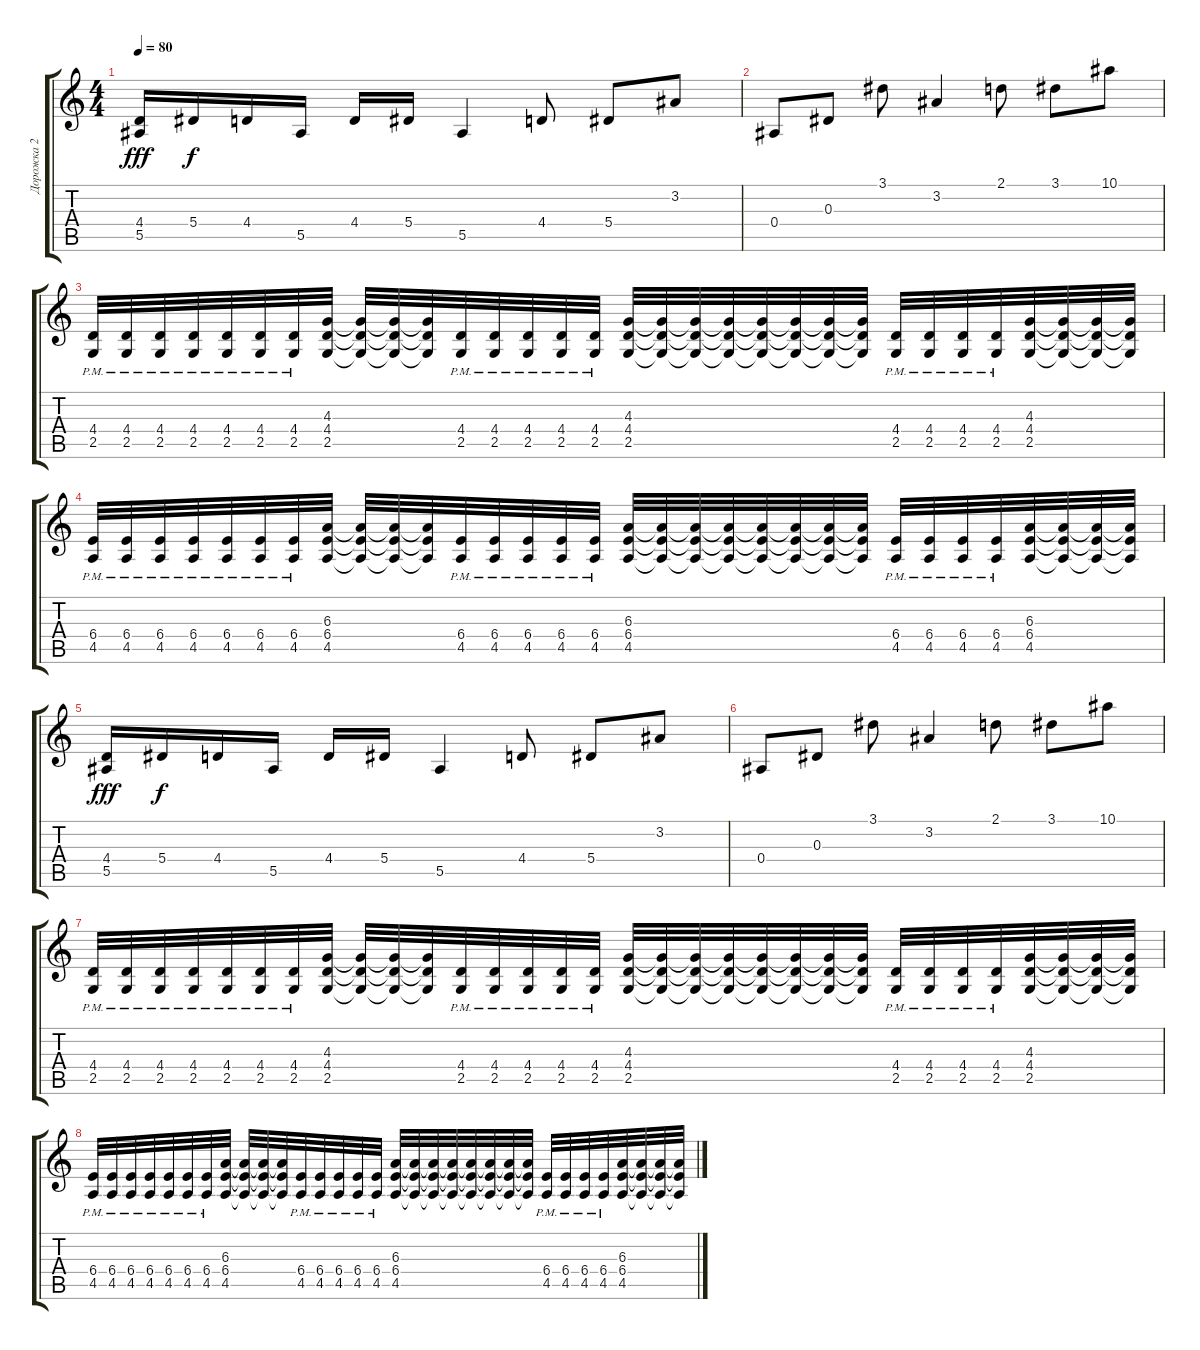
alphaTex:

\track ("Дорожка 2" "Дорожка 2") {instrument overdrivenguitar}
\staff {score tabs}
\tuning (C4 G3 Eb3 Bb2 F2 C2) {hide}
\ts (4 4)
\tempo 80
\clef g2
\ks c
(4.4 5.5).16{dy fff} 5.4.16{dy f} 4.4.16 5.5.16 4.4.16 5.4.16 5.5.4 4.4.8 5.4.8 3.2.8 |
0.4.8 0.3.8 3.1.8 3.2.4 2.1.8 3.1.8 10.1.8 |
(4.4{pm} 2.5{pm}).32 (4.4{pm} 2.5{pm}).32 (4.4{pm} 2.5{pm}).32 (4.4{pm} 2.5{pm}).32 (4.4{pm} 2.5{pm}).32 (4.4{pm} 2.5{pm}).32 (4.4{pm} 2.5{pm}).32 (4.3 4.4 2.5).32 (4.3{t} 4.4{t} 2.5{t}).32 (4.3{t} 4.4{t} 2.5{t}).32 (4.3{t} 4.4{t} 2.5{t}).32 (4.4{pm} 2.5{pm}).32 (4.4{pm} 2.5{pm}).32 (4.4{pm} 2.5{pm}).32 (4.4{pm} 2.5{pm}).32 (4.4{pm} 2.5{pm}).32 (4.3 4.4 2.5).32 (4.3{t} 4.4{t} 2.5{t}).32 (4.3{t} 4.4{t} 2.5{t}).32 (4.3{t} 4.4{t} 2.5{t}).32 (4.3{t} 4.4{t} 2.5{t}).32 (4.3{t} 4.4{t} 2.5{t}).32 (4.3{t} 4.4{t} 2.5{t}).32 (4.3{t} 4.4{t} 2.5{t}).32 (4.4{pm} 2.5{pm}).32 (4.4{pm} 2.5{pm}).32 (4.4{pm} 2.5{pm}).32 (4.4{pm} 2.5{pm}).32 (4.3 4.4 2.5).32 (4.3{t} 4.4{t} 2.5{t}).32 (4.3{t} 4.4{t} 2.5{t}).32 (4.3{t} 4.4{t} 2.5{t}).32 |
(6.4{pm} 4.5{pm}).32 (6.4{pm} 4.5{pm}).32 (6.4{pm} 4.5{pm}).32 (6.4{pm} 4.5{pm}).32 (6.4{pm} 4.5{pm}).32 (6.4{pm} 4.5{pm}).32 (6.4{pm} 4.5{pm}).32 (6.3 6.4 4.5).32 (6.3{t} 6.4{t} 4.5{t}).32 (6.3{t} 6.4{t} 4.5{t}).32 (6.3{t} 6.4{t} 4.5{t}).32 (6.4{pm} 4.5{pm}).32 (6.4{pm} 4.5{pm}).32 (6.4{pm} 4.5{pm}).32 (6.4{pm} 4.5{pm}).32 (6.4{pm} 4.5{pm}).32 (6.3 6.4 4.5).32 (6.3{t} 6.4{t} 4.5{t}).32 (6.3{t} 6.4{t} 4.5{t}).32 (6.3{t} 6.4{t} 4.5{t}).32 (6.3{t} 6.4{t} 4.5{t}).32 (6.3{t} 6.4{t} 4.5{t}).32 (6.3{t} 6.4{t} 4.5{t}).32 (6.3{t} 6.4{t} 4.5{t}).32 (6.4{pm} 4.5{pm}).32 (6.4{pm} 4.5{pm}).32 (6.4{pm} 4.5{pm}).32 (6.4{pm} 4.5{pm}).32 (6.3 6.4 4.5).32 (6.3{t} 6.4{t} 4.5{t}).32 (6.3{t} 6.4{t} 4.5{t}).32 (6.3{t} 6.4{t} 4.5{t}).32 |
(4.4 5.5).16{dy fff} 5.4.16{dy f} 4.4.16 5.5.16 4.4.16 5.4.16 5.5.4 4.4.8 5.4.8 3.2.8 |
0.4.8 0.3.8 3.1.8 3.2.4 2.1.8 3.1.8 10.1.8 |
(4.4{pm} 2.5{pm}).32 (4.4{pm} 2.5{pm}).32 (4.4{pm} 2.5{pm}).32 (4.4{pm} 2.5{pm}).32 (4.4{pm} 2.5{pm}).32 (4.4{pm} 2.5{pm}).32 (4.4{pm} 2.5{pm}).32 (4.3 4.4 2.5).32 (4.3{t} 4.4{t} 2.5{t}).32 (4.3{t} 4.4{t} 2.5{t}).32 (4.3{t} 4.4{t} 2.5{t}).32 (4.4{pm} 2.5{pm}).32 (4.4{pm} 2.5{pm}).32 (4.4{pm} 2.5{pm}).32 (4.4{pm} 2.5{pm}).32 (4.4{pm} 2.5{pm}).32 (4.3 4.4 2.5).32 (4.3{t} 4.4{t} 2.5{t}).32 (4.3{t} 4.4{t} 2.5{t}).32 (4.3{t} 4.4{t} 2.5{t}).32 (4.3{t} 4.4{t} 2.5{t}).32 (4.3{t} 4.4{t} 2.5{t}).32 (4.3{t} 4.4{t} 2.5{t}).32 (4.3{t} 4.4{t} 2.5{t}).32 (4.4{pm} 2.5{pm}).32 (4.4{pm} 2.5{pm}).32 (4.4{pm} 2.5{pm}).32 (4.4{pm} 2.5{pm}).32 (4.3 4.4 2.5).32 (4.3{t} 4.4{t} 2.5{t}).32 (4.3{t} 4.4{t} 2.5{t}).32 (4.3{t} 4.4{t} 2.5{t}).32 |
(6.4{pm} 4.5{pm}).32 (6.4{pm} 4.5{pm}).32 (6.4{pm} 4.5{pm}).32 (6.4{pm} 4.5{pm}).32 (6.4{pm} 4.5{pm}).32 (6.4{pm} 4.5{pm}).32 (6.4{pm} 4.5{pm}).32 (6.3 6.4 4.5).32 (6.3{t} 6.4{t} 4.5{t}).32 (6.3{t} 6.4{t} 4.5{t}).32 (6.3{t} 6.4{t} 4.5{t}).32 (6.4{pm} 4.5{pm}).32 (6.4{pm} 4.5{pm}).32 (6.4{pm} 4.5{pm}).32 (6.4{pm} 4.5{pm}).32 (6.4{pm} 4.5{pm}).32 (6.3 6.4 4.5).32 (6.3{t} 6.4{t} 4.5{t}).32 (6.3{t} 6.4{t} 4.5{t}).32 (6.3{t} 6.4{t} 4.5{t}).32 (6.3{t} 6.4{t} 4.5{t}).32 (6.3{t} 6.4{t} 4.5{t}).32 (6.3{t} 6.4{t} 4.5{t}).32 (6.3{t} 6.4{t} 4.5{t}).32 (6.4{pm} 4.5{pm}).32 (6.4{pm} 4.5{pm}).32 (6.4{pm} 4.5{pm}).32 (6.4{pm} 4.5{pm}).32 (6.3 6.4 4.5).32 (6.3{t} 6.4{t} 4.5{t}).32 (6.3{t} 6.4{t} 4.5{t}).32 (6.3{t} 6.4{t} 4.5{t}).32
